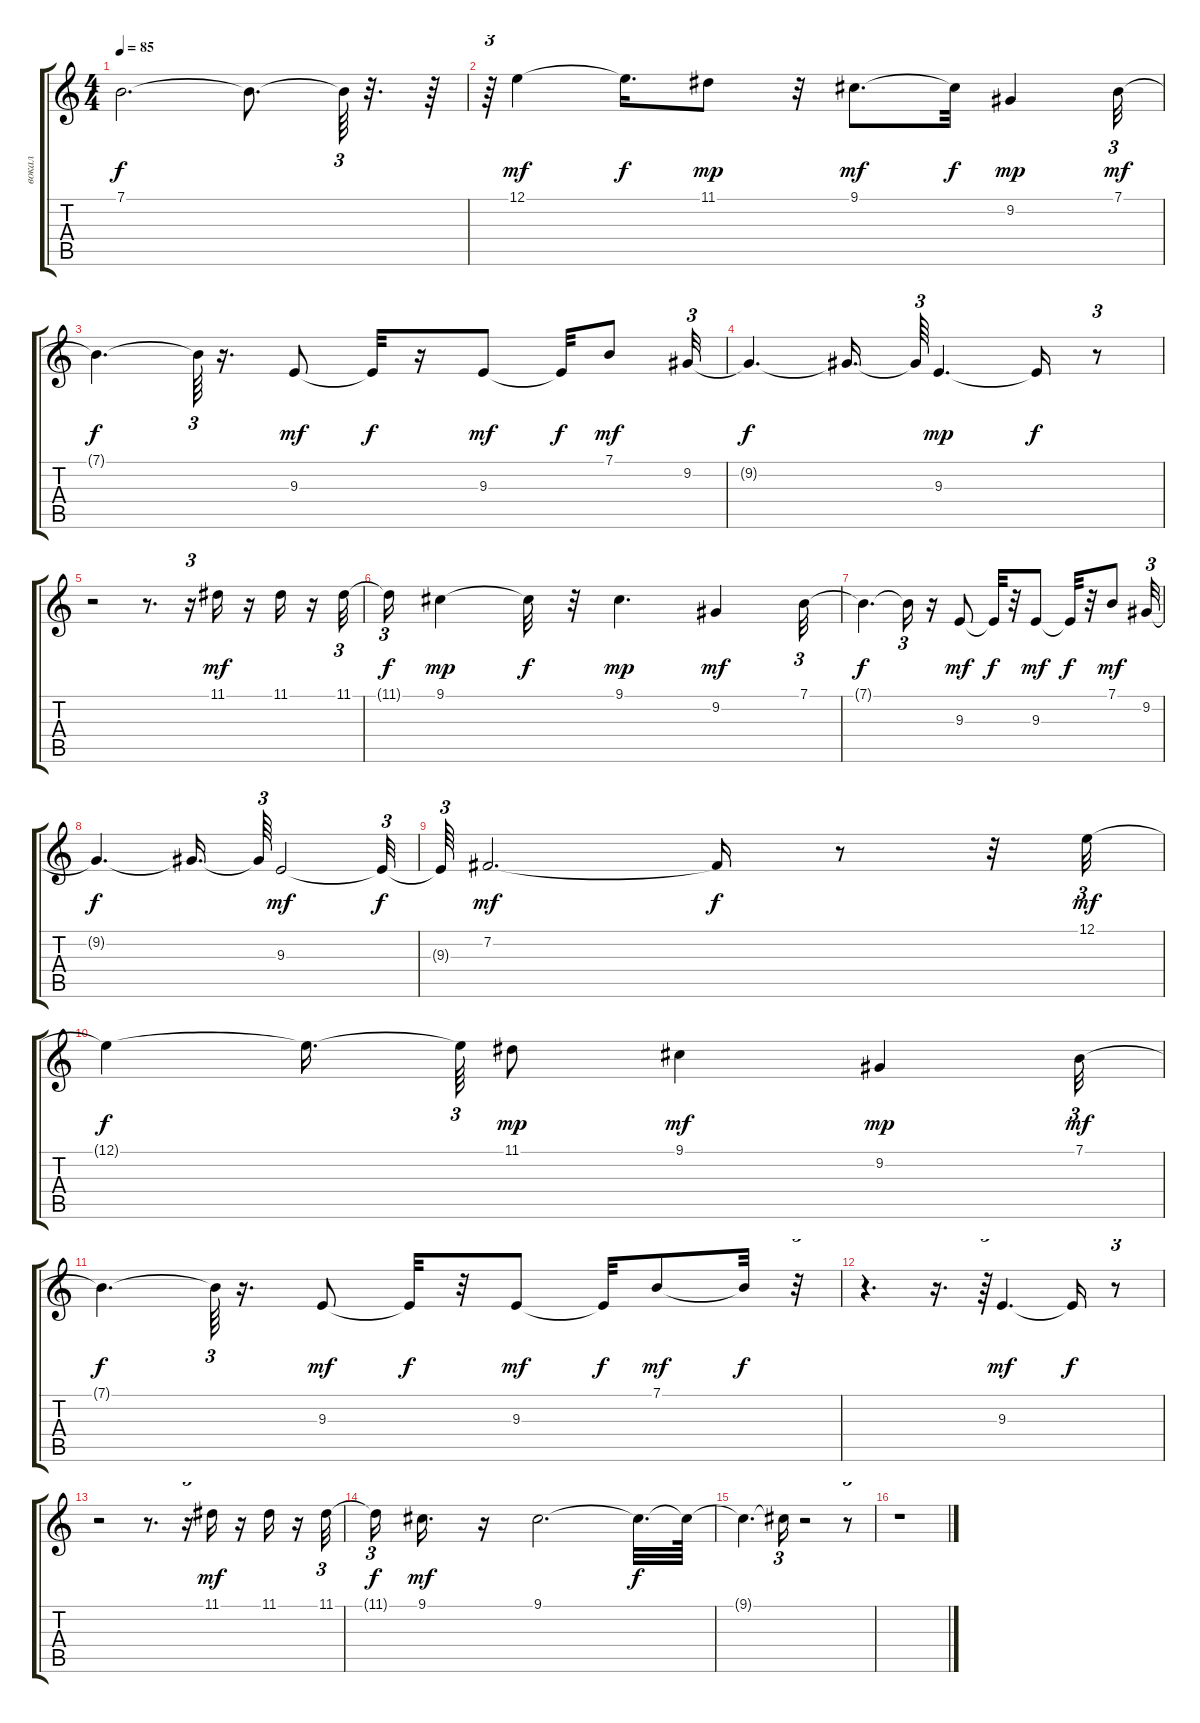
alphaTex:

\track ("вокал" "вокал") {instrument pad4choir}
\staff {score tabs}
\tuning (E4 B3 G3 D3 A2 E2) {hide}
\ts (4 4)
\tempo 85
\clef g2
\ks c
7.1{t}.2{d dy f} 7.1{t}.8{d} 7.1{t}.64{tu (3 2)} r.32{d} r.64 |
r.64{tu (3 2)} 12.1.4{dy mf} 12.1{t}.16{d dy f} 11.1.8{dy mp} r.32 9.1.8{d dy mf} 9.1{t}.32{dy f} 9.2.4{dy mp} 7.1.32{tu (3 2) dy mf} |
7.1{t}.4{d dy f} 7.1{t}.64{tu (3 2)} r.16{d} 9.3.8{dy mf} 9.3{t}.32{dy f} r.16 9.3.8{dy mf} 9.3{t}.32{dy f} 7.1.8{dy mf} 9.2.32{tu (3 2)} |
9.2{t}.4{d dy f} 9.2{t}.16{d} 9.2{t}.64{tu (3 2)} 9.3.4{d dy mp} 9.3{t}.16{dy f} r.8{tu (3 2)} |
r.2 r.8{d} r.16{tu (3 2)} 11.1.16{dy mf} r.16 11.1.16 r.16 11.1.32{tu (3 2)} |
11.1{t}.16{tu (3 2) dy f} 9.1.4{dy mp} 9.1{t}.32{dy f} r.32 9.1.4{d dy mp} 9.2.4{dy mf} 7.1.32{tu (3 2)} |
7.1{t}.4{d dy f} 7.1{t}.16{tu (3 2)} r.16 9.3.8{dy mf} 9.3{t}.32{dy f} r.32 9.3.8{dy mf} 9.3{t}.32{dy f} r.32 7.1.8{dy mf} 9.2.32{tu (3 2)} |
9.2{t}.4{d dy f} 9.2{t}.16{d} 9.2{t}.64{tu (3 2)} 9.3.2{dy mf} 9.3{t}.32{tu (3 2) dy f} |
9.3{t}.64{tu (3 2)} 7.2.2{d dy mf} 7.2{t}.16{dy f} r.8 r.32 12.1.32{tu (3 2) dy mf} |
12.1{t}.4{dy f} 12.1{t}.16{d beam splitsecondary} 12.1{t}.64{tu (3 2)} 11.1.8{dy mp} 9.1.4{dy mf} 9.2.4{dy mp} 7.1.32{tu (3 2) dy mf} |
7.1{t}.4{d dy f} 7.1{t}.64{tu (3 2)} r.16{d} 9.3.8{dy mf} 9.3{t}.32{dy f} r.32 9.3.8{dy mf} 9.3{t}.32{dy f} 7.1.8{dy mf} 7.1{t}.32{dy f} r.32{tu (3 2)} |
r.4{d} r.16{d} r.64{tu (3 2)} 9.3.4{d dy mf} 9.3{t}.16{dy f} r.8{tu (3 2)} |
r.2 r.8{d} r.16{tu (3 2)} 11.1.16{dy mf} r.16 11.1.16 r.16 11.1.32{tu (3 2)} |
11.1{t}.16{tu (3 2) dy f} 9.1.16{d dy mf} r.16 9.1.2{d} 9.1{t}.32{d dy f} 9.1{t}.64 |
9.1{t}.4{d} 9.1{t}.16{tu (3 2)} r.2 r.8{tu (3 2)} |
r.1
